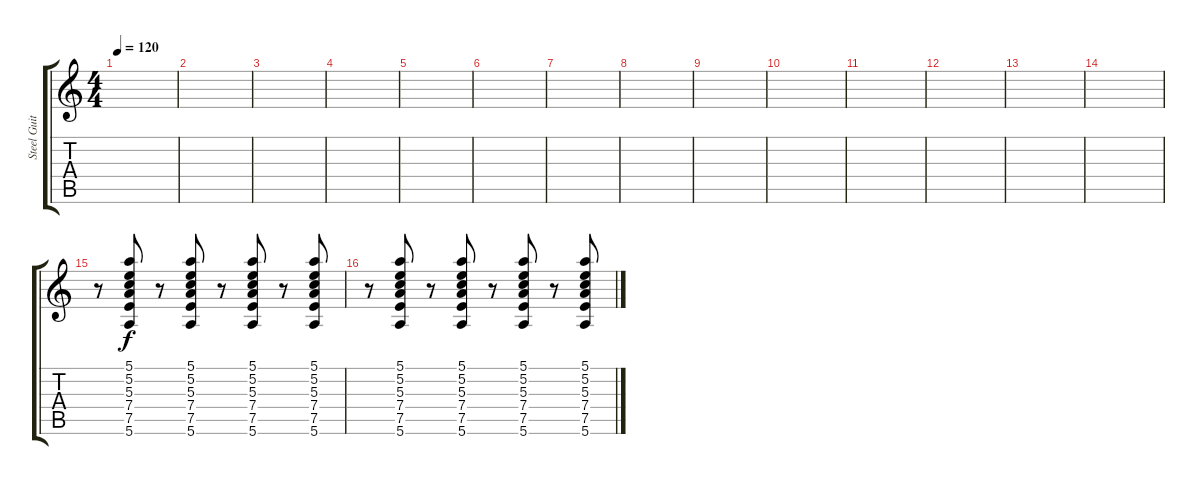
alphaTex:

\track ("Steel Guitar" "Steel Guit") {instrument acousticguitarsteel}
\staff {score tabs}
\tuning (E4 B3 G3 D3 A2 E2) {hide}
\ts (4 4)
\tempo 120
\clef g2
\ks c
|
|
|
|
|
|
|
|
|
|
|
|
|
|
r.8 (5.1 5.2 5.3 7.4 7.5 5.6).8 r.8 (5.1 5.2 5.3 7.4 7.5 5.6).8 r.8 (5.1 5.2 5.3 7.4 7.5 5.6).8 r.8 (5.1 5.2 5.3 7.4 7.5 5.6).8 |
r.8 (5.1 5.2 5.3 7.4 7.5 5.6).8 r.8 (5.1 5.2 5.3 7.4 7.5 5.6).8 r.8 (5.1 5.2 5.3 7.4 7.5 5.6).8 r.8 (5.1 5.2 5.3 7.4 7.5 5.6).8
